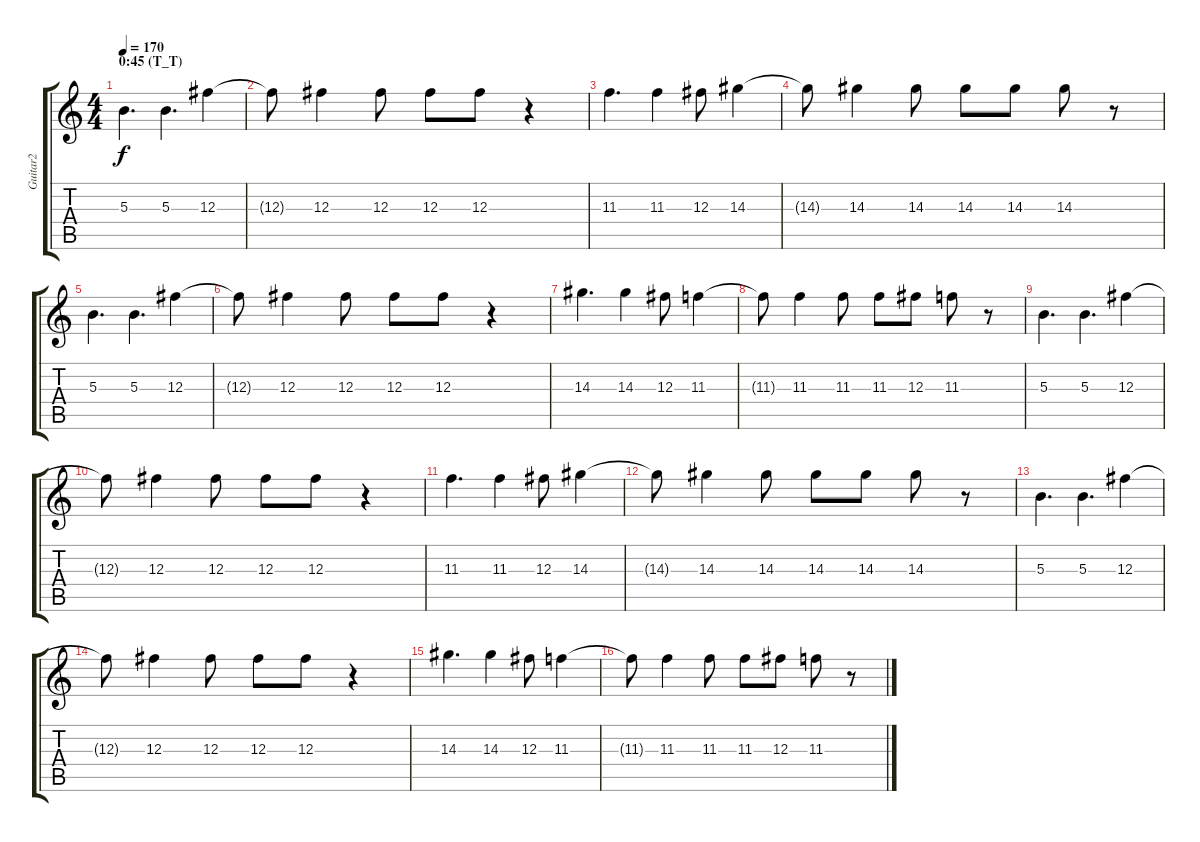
\track ("Guitar2" "Guitar2") {instrument electricguitarclean}
\staff {score tabs}
\tuning (Eb4 Bb3 Gb3 Db3 Ab2 Db2) {hide}
\ts (4 4)
\section ("" "0:45 (T_T)")
\tempo 170
\clef g2
\ks c
5.3.4{d dy f volume 0} 5.3.4{d} 12.3.4 |
12.3{t}.8 12.3.4 12.3.8 12.3.8 12.3.8 r.4 |
11.3.4{d} 11.3.4 12.3.8 14.3.4 |
14.3{t}.8 14.3.4 14.3.8 14.3.8 14.3.8 14.3.8 r.8 |
5.3.4{d} 5.3.4{d} 12.3.4 |
12.3{t}.8 12.3.4 12.3.8 12.3.8 12.3.8 r.4 |
14.3.4{d} 14.3.4 12.3.8 11.3.4 |
11.3{t}.8 11.3.4 11.3.8 11.3.8 12.3.8 11.3.8 r.8 |
5.3.4{d} 5.3.4{d} 12.3.4 |
12.3{t}.8 12.3.4 12.3.8 12.3.8 12.3.8 r.4 |
11.3.4{d} 11.3.4 12.3.8 14.3.4 |
14.3{t}.8 14.3.4 14.3.8 14.3.8 14.3.8 14.3.8 r.8 |
5.3.4{d} 5.3.4{d} 12.3.4 |
12.3{t}.8 12.3.4 12.3.8 12.3.8 12.3.8 r.4 |
14.3.4{d} 14.3.4 12.3.8 11.3.4 |
11.3{t}.8 11.3.4 11.3.8 11.3.8 12.3.8 11.3.8 r.8
